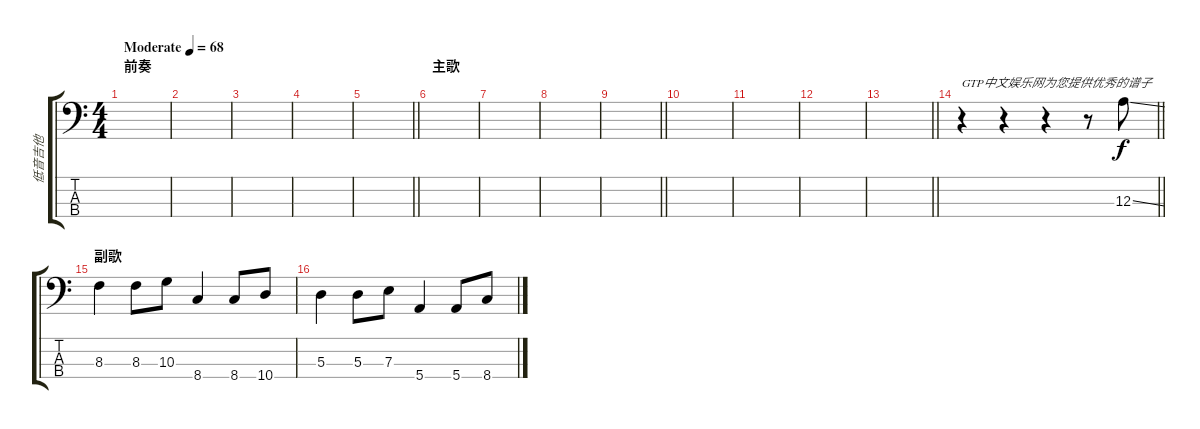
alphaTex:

\track ("低音吉他" "低音吉他") {instrument electricbassfinger}
\staff {score tabs}
\tuning (G2 D2 A1 E1) {hide}
\ts (4 4)
\section ("" "前奏")
\tempo (68 "Moderate")
\clef f4
\ks c
|
|
|
|
\barLineRight lightlight
|
\section ("" "主歌")
|
|
|
\barLineRight lightlight
|
|
|
|
\barLineRight lightlight
|
\barLineRight lightlight
r.4{txt "GTP中文娱乐网为您提供优秀的谱子"} r.4 r.4 r.8 12.3{ss}.8 |
\section ("" "副歌")
8.3.4 8.3.8 10.3.8 8.4.4 8.4.8 10.4.8 |
5.3.4 5.3.8 7.3.8 5.4.4 5.4.8 8.4.8
